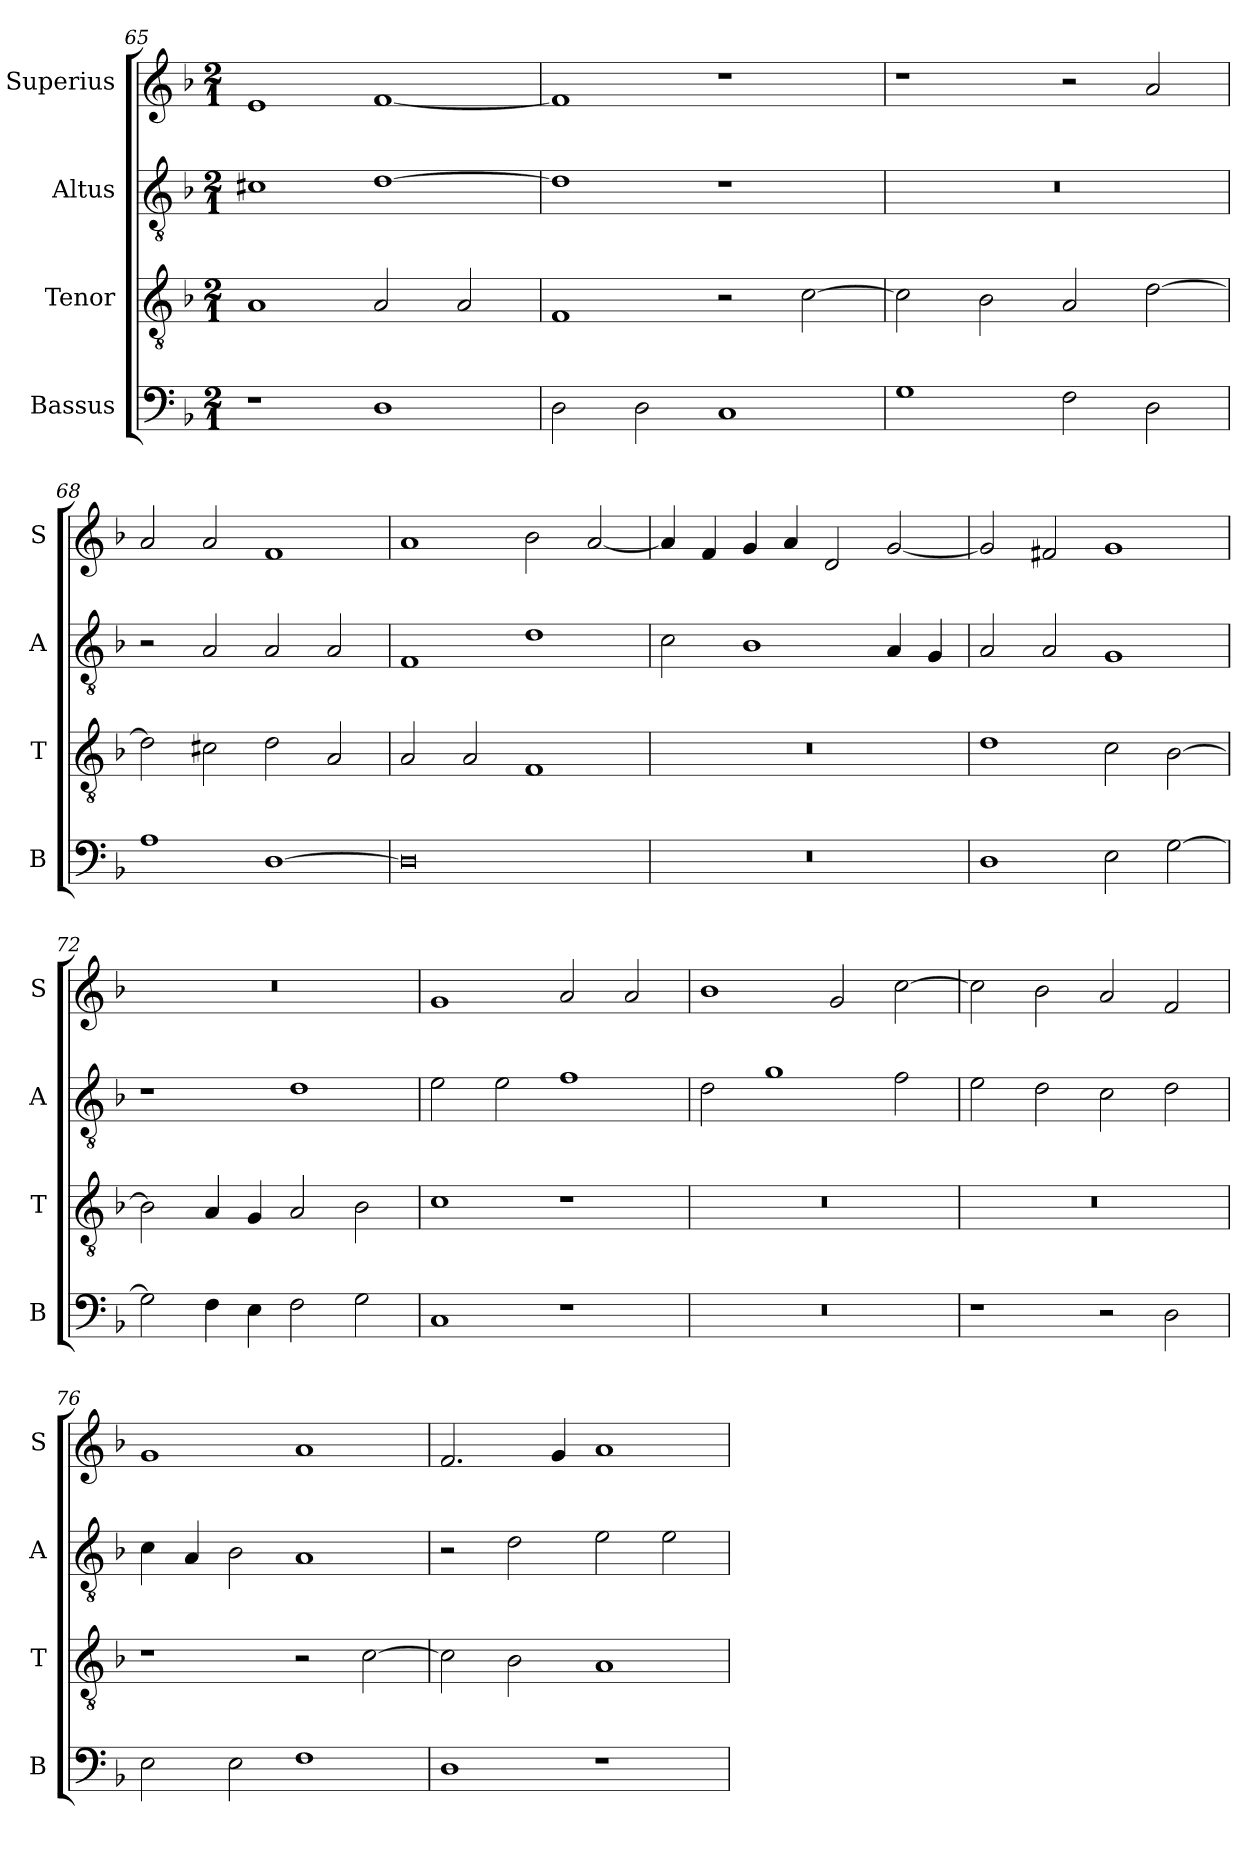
**kern	**kern	**kern	**kern
*part4	*part3	*part2	*part1
*staff4	*staff3	*staff2	*staff1
*I"Bassus	*I"Tenor	*I"Altus	*I"Superius
*I'B	*I'T	*I'A	*I'S
*clefF4	*clefGv2	*clefGv2	*clefG2
*k[b-]	*k[b-]	*k[b-]	*k[b-]
*F:	*F:	*F:	*F:
*M2/1	*M2/1	*M2/1	*M2/1
=65	=65	=65	=65
1r	1A	1c#X	1e
1D	2A	[1d	[1f
.	2A	.	.
=66	=66	=66	=66
2D	1F	1d]	1f]
2D	.	.	.
1C	2r	1r	1r
.	[2c	.	.
=67	=67	=67	=67
1G	2c]	0r	1r
.	2B-	.	.
2F	2A	.	2r
2D	[2d	.	2a
=68	=68	=68	=68
1A	2d]	2r	2a
.	2c#X	2A	2a
[1D	2d	2A	1f
.	2A	2A	.
=69	=69	=69	=69
0D]	2A	1F	1a
.	2A	.	.
.	1F	1d	2b-
.	.	.	[2a
=70	=70	=70	=70
0r	0r	2c	4a]
.	.	.	4f
.	.	1B-	4g
.	.	.	4a
.	.	.	2d
.	.	4A	[2g
.	.	4G	.
=71	=71	=71	=71
1D	1d	2A	2g]
.	.	2A	2f#X
2E	2c	1G	1g
[2G	[2B-	.	.
=72	=72	=72	=72
2G]	2B-]	1r	0r
4F	4A	.	.
4E	4G	.	.
2F	2A	1d	.
2G	2B-	.	.
=73	=73	=73	=73
1C	1c	2e	1g
.	.	2e	.
1r	1r	1f	2a
.	.	.	2a
=74	=74	=74	=74
0r	0r	2d	1b-
.	.	1g	.
.	.	.	2g
.	.	2f	[2cc
=75	=75	=75	=75
1r	0r	2e	2cc]
.	.	2d	2b-
2r	.	2c	2a
2D	.	2d	2f
=76	=76	=76	=76
2E	1r	4c	1g
.	.	4A	.
2E	.	2B-	.
1F	2r	1A	1a
.	[2c	.	.
=77	=77	=77	=77
1D	2c]	2r	2.f
.	2B-	2d	.
.	.	.	4g
1r	1A	2e	1a
.	.	2e	.
=	=	=	=
*-	*-	*-	*-
